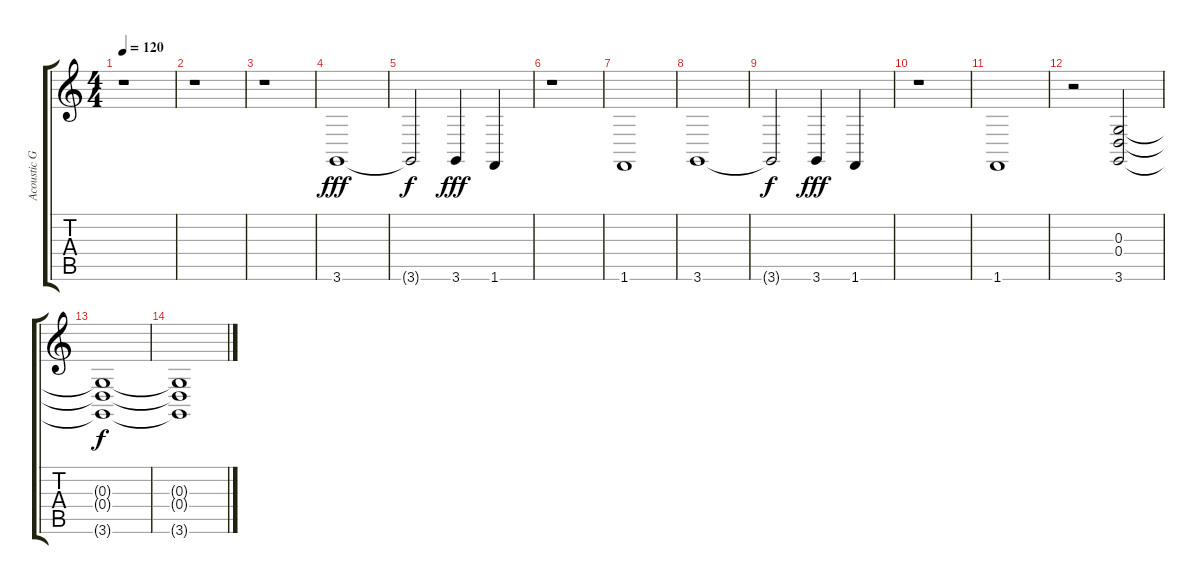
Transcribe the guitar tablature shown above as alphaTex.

\track ("Acoustic Grand Piano" "Acoustic G") {instrument acousticgrandpiano}
\staff {score tabs}
\tuning (E4 B3 G3 D3 A2 E2) {hide}
\ts (4 4)
\tempo 120
\clef g2
\ks c
r.1{dy f} |
r.1 |
r.1 |
3.6.1{dy fff} |
3.6{t}.2{dy f} 3.6.4{dy fff} 1.6.4 |
r.1 |
1.6.1 |
3.6.1 |
3.6{t}.2{dy f} 3.6.4{dy fff} 1.6.4 |
r.1 |
1.6.1 |
r.2 (0.3 0.4 3.6).2 |
(0.3{t} 0.4{t} 3.6{t}).1{dy f} |
(0.3{t} 0.4{t} 3.6{t}).1
